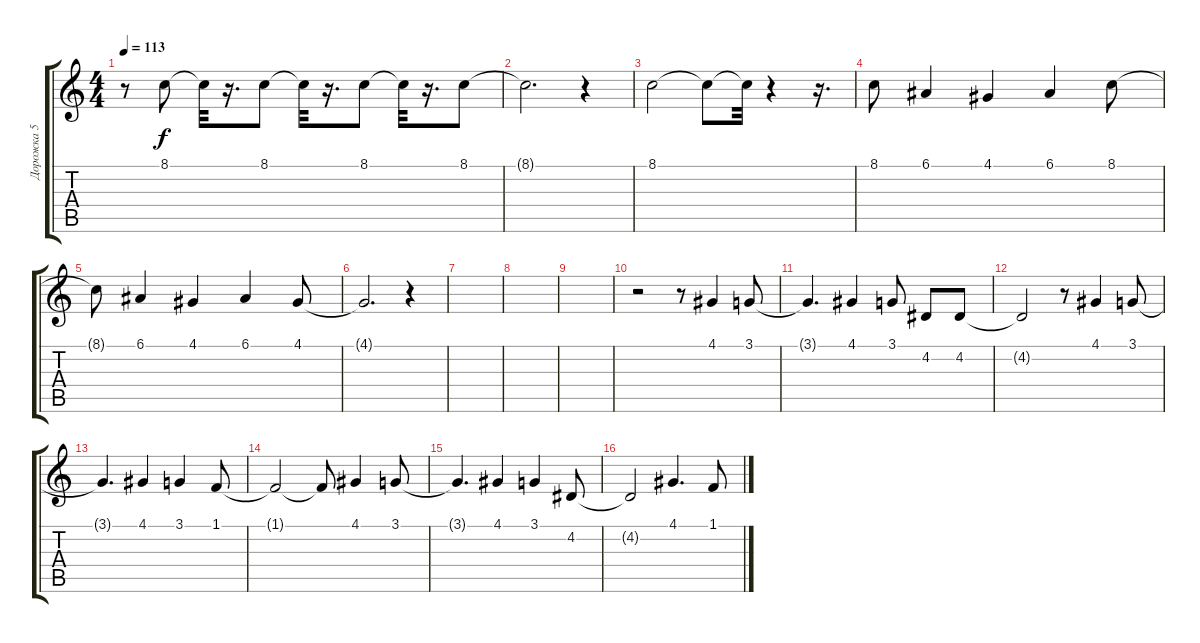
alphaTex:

\track ("Дорожка 5" "Дорожка 5") {instrument violin}
\staff {score tabs}
\tuning (E4 B3 G3 D3 A2 E2) {hide}
\ts (4 4)
\tempo 113
\clef g2
\ks c
r.8{dy f} 8.1.8 8.1{t}.32 r.16{d} 8.1.8 8.1{t}.32 r.16{d} 8.1.8 8.1{t}.32 r.16{d} 8.1.8 |
8.1{t}.2{d} r.4 |
8.1.2 8.1{t}.8 8.1{t}.32 r.4 r.16{d} |
8.1.8 6.1.4 4.1.4 6.1.4 8.1.8 |
8.1{t}.8 6.1.4 4.1.4 6.1.4 4.1.8 |
4.1{t}.2{d} r.4 |
|
|
|
r.2 r.8 4.1.4 3.1.8 |
3.1{t}.4{d} 4.1.4 3.1.8 4.2.8 4.2.8 |
4.2{t}.2 r.8 4.1.4 3.1.8 |
3.1{t}.4{d} 4.1.4 3.1.4 1.1.8 |
1.1{t}.2 1.1{t}.8 4.1.4 3.1.8 |
3.1{t}.4{d} 4.1.4 3.1.4 4.2.8 |
4.2{t}.2 4.1.4{d} 1.1.8
